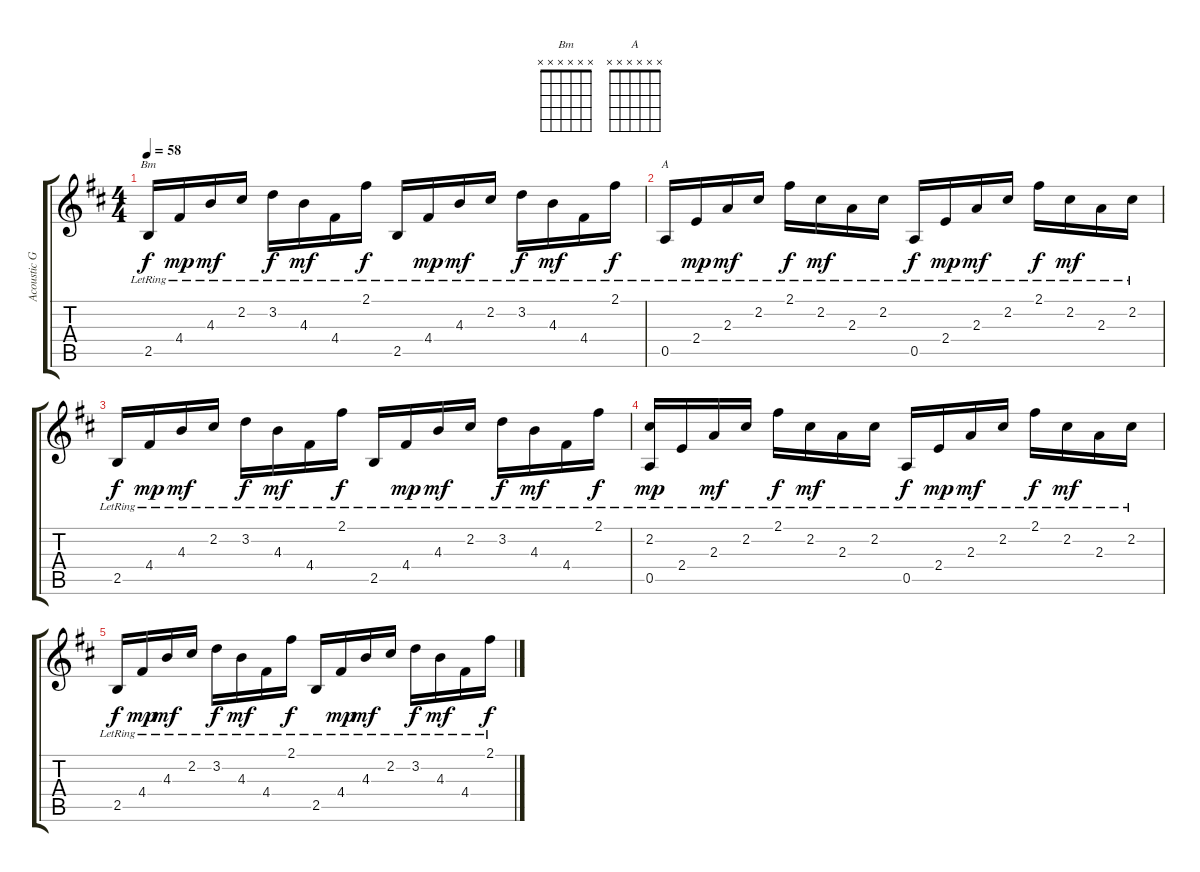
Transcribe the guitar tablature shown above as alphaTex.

\track ("Acoustic Guitar" "Acoustic G") {instrument acousticguitarsteel}
\staff {score tabs}
\tuning (E4 B3 G3 D3 A2 E2) {hide}
\chord ("Bm" x x x x x x)
\chord ("A" x x x x x x)
\ts (4 4)
\tempo 58
\clef g2
\ks bminor
2.5{lr}.16{ch "Bm" dy f} 4.4{lr}.16{dy mp} 4.3{lr}.16{dy mf} 2.2{lr}.16 3.2{lr}.16{dy f} 4.3{lr}.16{dy mf} 4.4{lr}.16 2.1{lr}.16{dy f} 2.5{lr}.16 4.4{lr}.16{dy mp} 4.3{lr}.16{dy mf} 2.2{lr}.16 3.2{lr}.16{dy f} 4.3{lr}.16{dy mf} 4.4{lr}.16 2.1{lr}.16{dy f} |
0.5{lr}.16{ch "A"} 2.4{lr}.16{dy mp} 2.3{lr}.16{dy mf} 2.2{lr}.16 2.1{lr}.16{dy f} 2.2{lr}.16{dy mf} 2.3{lr}.16 2.2{lr}.16 0.5{lr}.16{dy f} 2.4{lr}.16{dy mp} 2.3{lr}.16{dy mf} 2.2{lr}.16 2.1{lr}.16{dy f} 2.2{lr}.16{dy mf} 2.3{lr}.16 2.2{lr}.16 |
2.5{lr}.16{dy f volume 0} 4.4{lr}.16{dy mp} 4.3{lr}.16{dy mf} 2.2{lr}.16 3.2{lr}.16{dy f} 4.3{lr}.16{dy mf} 4.4{lr}.16 2.1{lr}.16{dy f} 2.5{lr}.16 4.4{lr}.16{dy mp} 4.3{lr}.16{dy mf} 2.2{lr}.16 3.2{lr}.16{dy f} 4.3{lr}.16{dy mf} 4.4{lr}.16 2.1{lr}.16{dy f} |
(2.2{lr} 0.5{lr}).16{dy mp} 2.4{lr}.16 2.3{lr}.16{dy mf} 2.2{lr}.16 2.1{lr}.16{dy f} 2.2{lr}.16{dy mf} 2.3{lr}.16 2.2{lr}.16 0.5{lr}.16{dy f} 2.4{lr}.16{dy mp} 2.3{lr}.16{dy mf} 2.2{lr}.16 2.1{lr}.16{dy f} 2.2{lr}.16{dy mf} 2.3{lr}.16 2.2{lr}.16 |
2.5{lr}.16{dy f} 4.4{lr}.16{dy mp} 4.3{lr}.16{dy mf} 2.2{lr}.16 3.2{lr}.16{dy f} 4.3{lr}.16{dy mf} 4.4{lr}.16 2.1{lr}.16{dy f} 2.5{lr}.16 4.4{lr}.16{dy mp} 4.3{lr}.16{dy mf} 2.2{lr}.16 3.2{lr}.16{dy f} 4.3{lr}.16{dy mf} 4.4{lr}.16 2.1{lr}.16{dy f}
